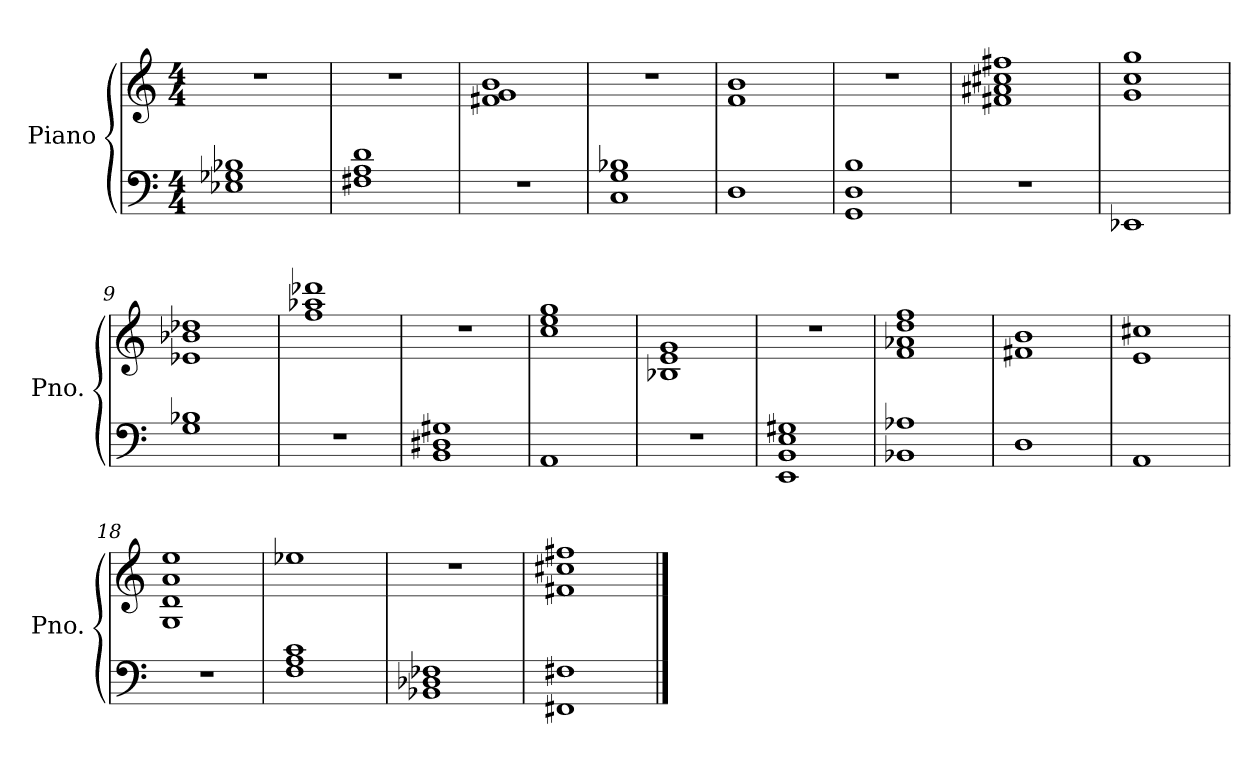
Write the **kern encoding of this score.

**kern	**kern
*part1	*part1
*staff2	*staff1
*I"Piano	*
*I'Pno.	*
*clefF4	*clefG2
*k[]	*k[]
*C:	*C:
*M4/4	*M4/4
=1	=1
1E-X 1G-X 1B-X	1r
=2	=2
1F#X 1A 1d	1r
=3	=3
1r	1f#X 1g 1b
=4	=4
1C 1G 1B-X	1r
=5	=5
1D	1f 1b
=6	=6
1GG 1D 1B	1r
=7	=7
1r	1f#X 1a#X 1cc#X 1ff#X
=8	=8
1EE-X	1g 1cc 1gg
=9	=9
1G 1B-X	1e-X 1b-X 1dd-X
=10	=10
1r	1ff 1aa-X 1ddd-X
=11	=11
1BB 1D#X 1G#X	1r
=12	=12
1AA	1cc 1ee 1gg
=13	=13
1r	1B-X 1e 1g
!!LO:LB:g=z
=14	=14
1EE 1BB 1E 1G#X	1r
=15	=15
1BB-X 1A-X	1f 1a-X 1dd 1ff
=16	=16
1D	1f#X 1b
=17	=17
1AA	1e 1cc#X
=18	=18
1r	1G 1d 1a 1ee
=19	=19
1F 1A 1c	1ee-X
=20	=20
1BB-X 1D-X 1F-X	1r
=21	=21
1FF#X 1F#X	1f#X 1cc#X 1ff#X
==	==
*-	*-
